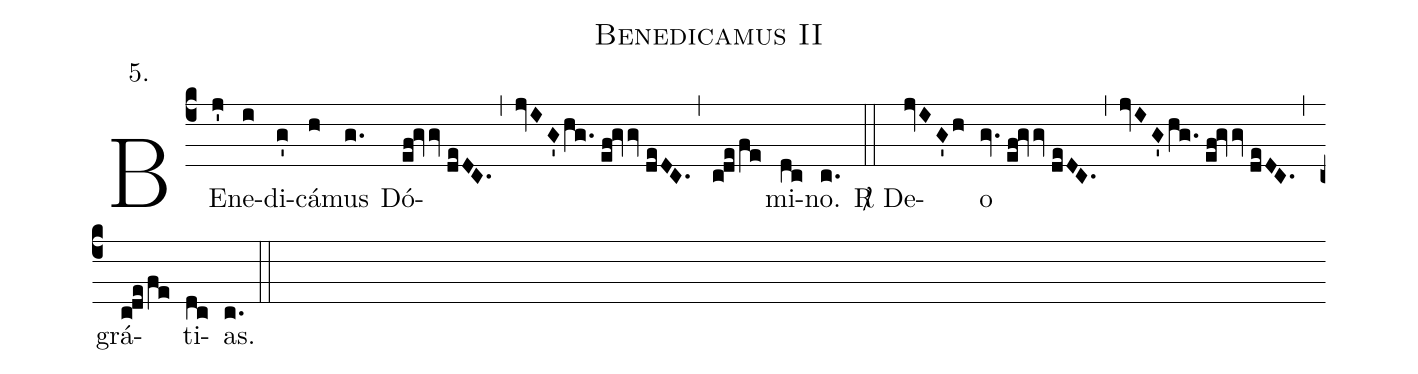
name:Benedicamus II;
office-part:Kyriale;
mode:5;
annotation: 5.;
%%
(c4) BE(j')ne(i)di(g')cá(h)mus(g.) Dó(ef!gvv//deDC.)(,)(jvIG'hg.//ef!gvv//deDC.)(,)(cdefe)mi(dc)no.(c.) (::)
<sp>R/</sp> De(jvIG'h)o(gv.//ef!gvv//deDC.) (,) (jvIG'hg.//ef!gvv//deDC.) (,) grá(cdefe)ti(dc)as.(c.) (::)
